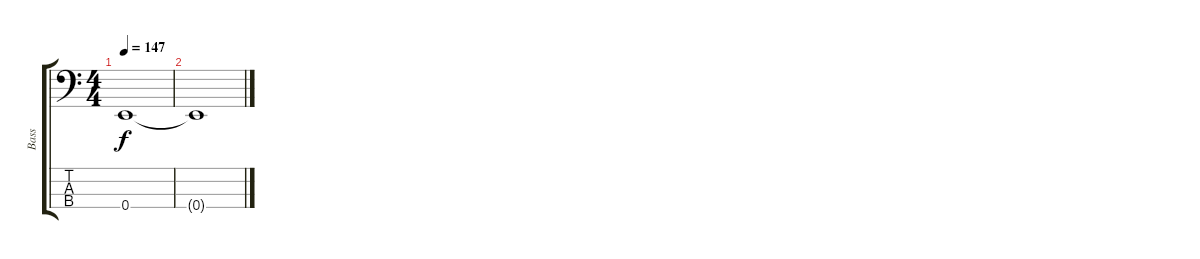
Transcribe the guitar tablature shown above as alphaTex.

\track ("Bass" "Bass") {instrument electricbassfinger}
\staff {score tabs}
\tuning (G2 D2 A1 E1) {hide}
\ts (4 4)
\tempo 147
\clef f4
\ks c
0.4.1{dy f} |
0.4{t}.1
